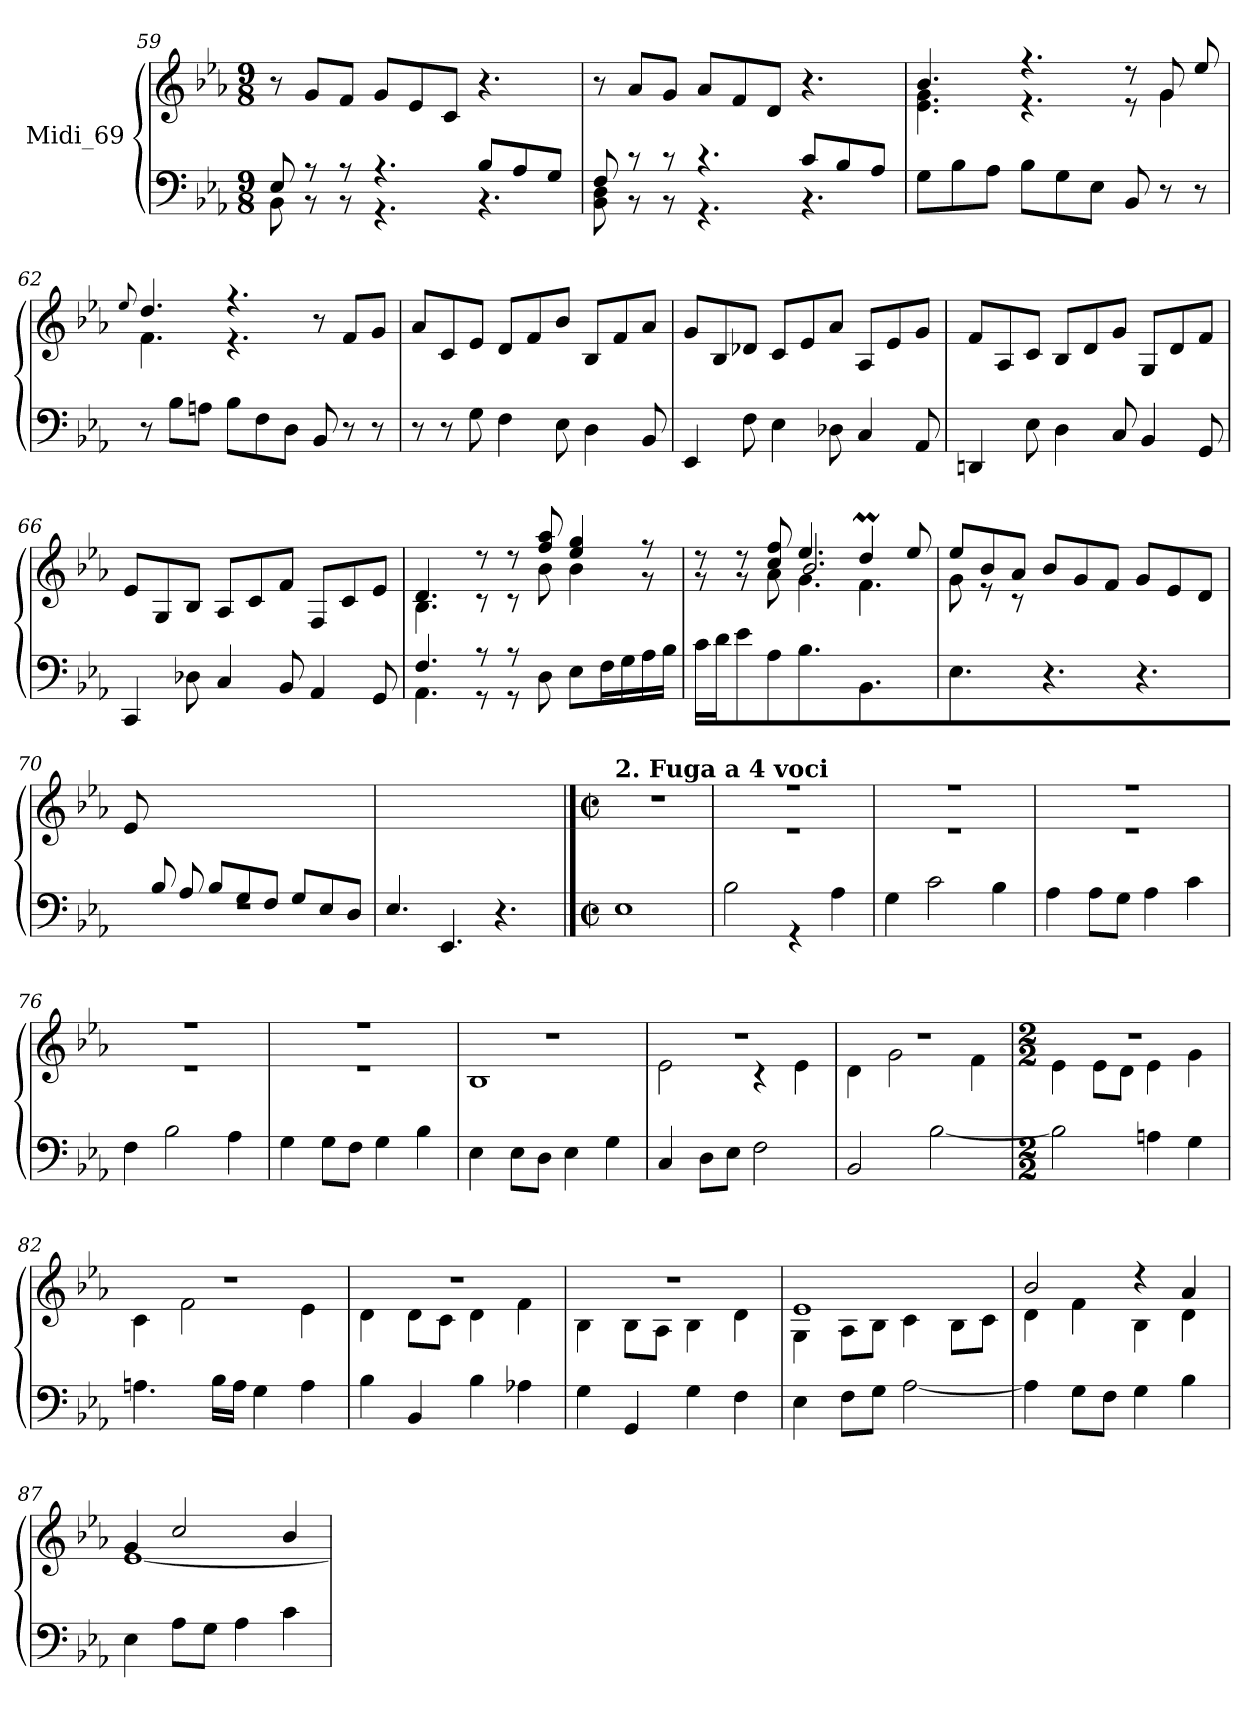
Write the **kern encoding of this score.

**kern	**kern
*part1	*part1
*staff2	*staff1
*I"Midi_69	*
*clefF4	*clefG2
*k[b-e-a-]	*k[b-e-a-]
*E-:	*E-:
*M9/8	*M9/8
=59	=59
*^	*
8E-/	8BB-\	8r
8r	8r	8gL
8r	8r	8fJ
4.r	4.r	8gL
.	.	8e-
.	.	8cJ
8B-/L	4.r	4.r
8A-/	.	.
8G/J	.	.
=60	=60	=60
8F/	8BB-\ 8D\	8r
8r	8r	8a-L
8r	8r	8gJ
4.r	4.r	8a-L
.	.	8f
.	.	8dJ
8c/L	4.r	4.r
8B-/	.	.
8A-/J	.	.
*v	*v	*
!!LO:LB:g=z
=61	=61
*	*^
8G	4.b-/	4.e-\ 4.g\
8B-	.	.
8A-J	.	.
8B-L	4.r	4.r
8G	.	.
8E-J	.	.
8BB-	8r	8r
8r	8g/L	4g\
8r	8ee-/	.
=62	=62	=62
.	8qqee-/	.
8r	4.dd/	4.f\
8B-L	.	.
8AnJ	.	.
8B-L	4.r	4.r
8F	.	.
8DJ	.	.
8BB-	8r	4.ryy
8r	8f/L	.
8r	8g/J	.
=63	=63	=63
8r	8a-L	1ryy
8r	8c/	.
8G	8e-/J	.
4F	8dL	.
.	8f/	.
8E-	8b-/J	.
4D	8B-/L	.
.	8f/	.
8BB-	8a-/J	8ryy
=64	=64	=64
4EE-	8g/L	1ryy
.	8B-/	.
8F	8d-X/J	.
4E-	8cL	.
.	8e-/	.
8D-X	8a-/J	.
4C	8A-/L	.
.	8e-/	.
8AA-	8g/J	8ryy
!!LO:LB:g=z	!!
=65	=65	=65
*^	*	*
1ryy	4DDn/	8f/L	1ryy
.	.	8A-/	.
.	8E-\	8c/J	.
.	4D\	8B-L	.
.	.	8d	.
.	8C/	8gJ	.
.	4BB-/	8GL	.
.	.	8d	.
8ryy	8GG/	8fJ	8ryy
=66	=66	=66	=66
1ryy	4CC/	8e-L	1ryy
.	.	8G	.
.	8D-X\	8B-J	.
.	4C/	8A-L	.
.	.	8c	.
.	8BB-/	8fJ	.
.	4AA-/	8FL	.
.	.	8c	.
8ryy	8GG/	8e-J	8ryy
=67	=67	=67	=67
4.F/	4.AA-\	4.d/	4.B-\
8r	8r	8r	8r
8r	8r	8r	8r
4ryy	8D\	8ff/ 8aa-/	8b-\
.	8E-\L	4ee-/ 4gg/	4b-\
8ryy	16F\L	.	.
.	16G\	.	.
8ryy	16A-\	8r	8r
.	16B-\JJ	.	.
!!LO:LB:g=z
=68	=68	=68	=68
*	*	*	*^
1ryy	16cLL	8r	8r	4.ryy
.	16d\	.	.	.
.	8e-\	8r	8r	.
.	8A-\J	8cc/ 8ff/	8a-\	.
.	4.B-\	4.ee-/	4.g\	2.b-/
.	4.BB-/	4ddm/	4.f\	.
8ryy	.	8ee-/	.	.
=69	=69	=69	=69	=69
1ryy	4.E-\	8ee-L	8g\	1ryy
.	.	8b-/	8r	.
.	.	8a-/J	8r	.
.	4.r	8b-L	4.ryy	.
.	.	8g/	.	.
.	.	8f/J	.	.
.	4.r	8gL	4.ryy	.
.	.	8e-/	.	.
8ryy	.	8d/J	.	8ryy
=70	=70	=70	=70	=70
*	*^	*	*	*
!	!	!LO:N:vis=1	!	!	!
8ryy	4.ryy	8%9r	8e-L	1ryy	1ryy
8B-	.	.	4ryy	.	.
8A-J	.	.	.	.	.
2.ryy	8B-L	.	4.ryy	.	.
.	8G/	.	.	.	.
.	8F/J	.	.	.	.
.	8GL	.	4.ryy	.	.
.	8E-/	.	.	.	.
.	8D/J	.	.	8ryy	8ryy
*	*v	*v	*	*	*
=71	=71	=71	=71	=71
4.rtyy	4.E-/	1ryy	1ryy	1ryy
4.ryy	4.EE-/	.	.	.
4.ryy	4.r	.	.	.
.	.	8ryy	8ryy	8ryy
*	*	*v	*v	*v
!!LO:LB:g=z
==72	==72	==72
*M2/2	*	*M2/2
*met(c|)	*	*met(c|)
*	*	*^
*	*	*	*^
!	!	!LO:TX:a:B:t=2. Fuga a 4 voci	!	!
*	*	*	*v	*v
1ryy	1E-\	1r	1r
=73	=73	=73	=73
1ryy	2B-\	1r	1r
.	4r	.	.
.	4A-\	.	.
=74	=74	=74	=74
1ryy	4G\	1r	1r
.	2c\	.	.
.	4B-\	.	.
=75	=75	=75	=75
1ryy	4A-\	1r	1r
.	8A-\L	.	.
.	8G\J	.	.
.	4A-\	.	.
.	4c\	.	.
=76	=76	=76	=76
1ryy	4F\	1r	1r
.	2B-\	.	.
.	4A-\	.	.
!!LO:LB:g=z	!!
=77	=77	=77	=77
1ryy	4G\	1r	1r
.	8G\L	.	.
.	8F\J	.	.
.	4G\	.	.
.	4B-\	.	.
=78	=78	=78	=78
1ryy	4E-\	1r	1B-\
.	8E-\L	.	.
.	8D\J	.	.
.	4E-\	.	.
.	4G\	.	.
=79	=79	=79	=79
1ryy	4C/	1r	2e-\
.	8D\L	.	.
.	8E-\J	.	.
.	2F\	.	4r
.	.	.	4e-\
=80	=80	=80	=80
1ryy	2BB-/	1r	4d\
.	.	.	2g\
.	[2B-\	.	.
.	.	.	4f\
!!LO:LB:g=z	!!
=81	=81	=81	=81
*M2/2	*	*M2/2	*
1ryy	2B-\]	1r	4e-\
.	.	.	8e-\L
.	.	.	8d\J
.	4An\	.	4e-\
.	4G\	.	4g\
=82	=82	=82	=82
1ryy	4.An\	1r	4c\
.	.	.	2f\
.	16B-\LL	.	.
.	16A\JJ	.	.
.	4G\	.	.
.	4A\	.	4e-\
=83	=83	=83	=83
1ryy	4B-\	1r	4d\
.	4BB-/	.	8d\L
.	.	.	8c\J
.	4B-\	.	4d\
.	4A-X\	.	4f\
=84	=84	=84	=84
1ryy	4G\	1r	4B-\
.	4GG/	.	8B-\L
.	.	.	8A-\J
.	4G\	.	4B-\
.	4F\	.	4d\
!!LO:LB:g=z	!!
=85	=85	=85	=85
1ryy	4E-\	1e-/	4G\
.	8F\L	.	8A-\L
.	8G\J	.	8B-\J
.	[2A-\	.	4c\
.	.	.	8B-\L
.	.	.	8c\J
=86	=86	=86	=86
1ryy	4A-\]	2b-/	4d\
.	8G\L	.	4f\
.	8F\J	.	.
.	4G\	4r	4B-\
.	4B-\	4a-/	4d\
=87	=87	=87	=87
1ryy	4E-\	4g/	[1e-\
.	8A-\L	2cc/	.
.	8G\J	.	.
.	4A-\	.	.
.	4c\	4b-/	.
*v	*v	*	*
*	*v	*v
=	=
*-	*-
